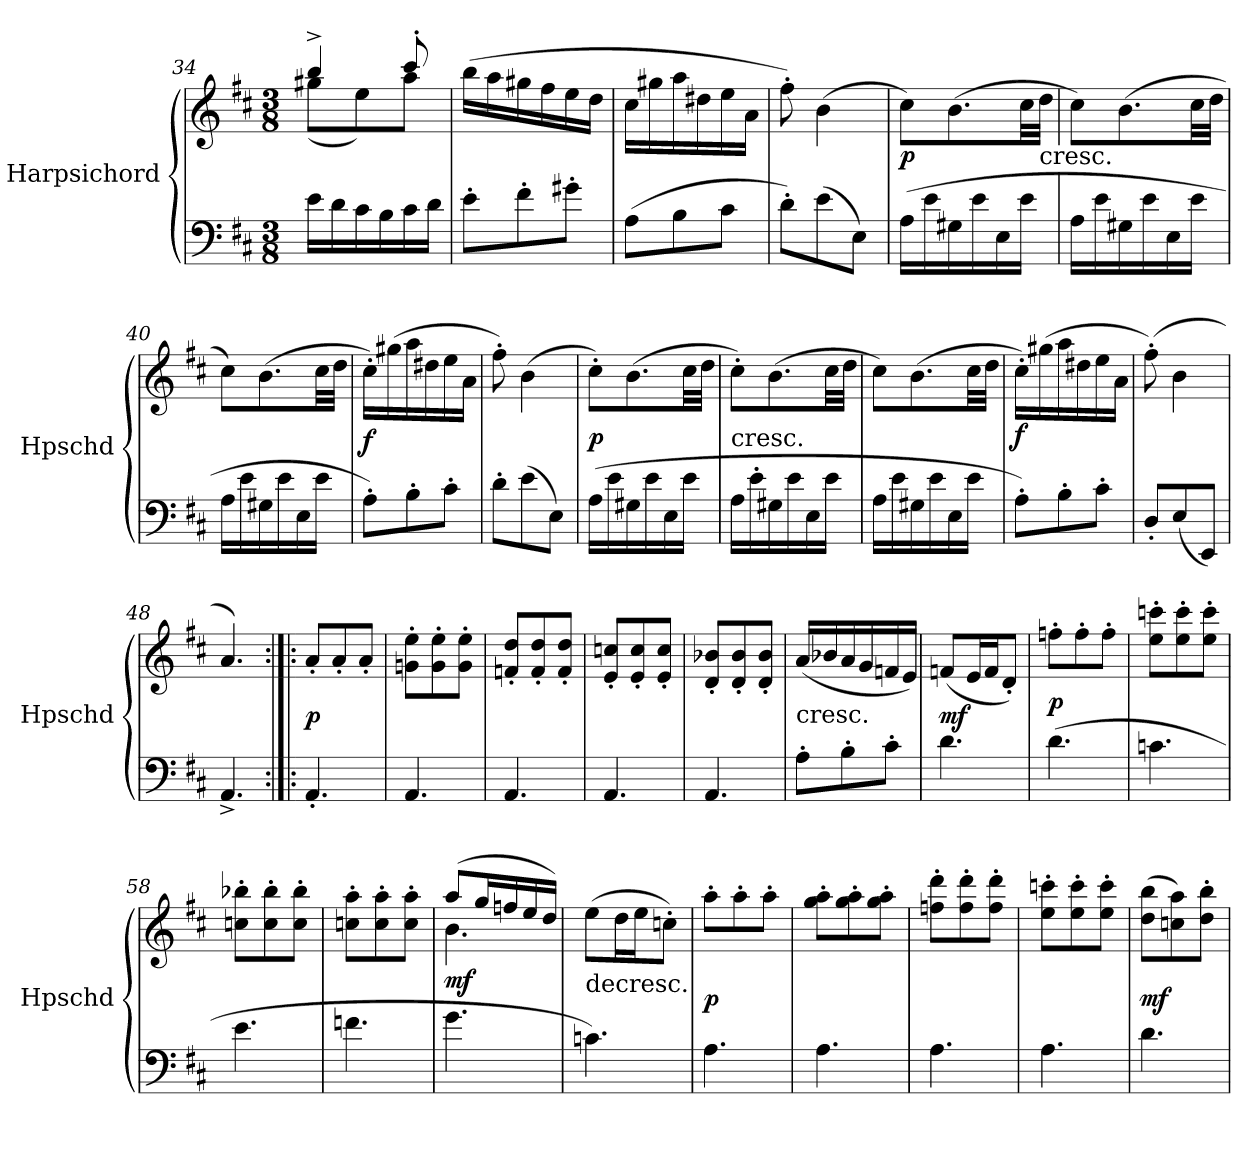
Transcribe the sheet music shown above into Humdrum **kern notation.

**kern	**kern	**dynam
*part1	*part1	*part1
*staff2	*staff1	*staff1/2
*I"Harpsichord	*	*
*I'Hpschd	*	*
*clefF4	*clefG2	*
*k[f#c#]	*k[f#c#]	*
*D:	*D:	*
*M3/8	*M3/8	*
=34	=34	=34
*	*^	*
16e\LL	4bb^/	(8gg#X\L	.
16d\	.	.	.
16c#\	.	8ee\)	.
16B\	.	.	.
16c#\	8ccc#'/	8aa\J	.
16d\JJ	.	.	.
*	*v	*v	*
=35	=35	=35
8e'\L	(16bb\LL	.
.	16aa\	.
8f#'\	16gg#X\	.
.	16ff#\	.
8g#X'\J	16ee\	.
.	16dd\JJ	.
=36	=36	=36
(8A\L	16cc#\LL	.
.	16gg#X\	.
8B\	16aa\	.
.	16dd#X\	.
8c#\J	16ee\	.
.	16a\JJ	.
=37	=37	=37
8d'\L)	8ff#'\)	.
(8e\	(4b\	.
8E\J)	.	.
=38	=38	=38
(16A\LL	8cc#\L)	p
16e\	.	.
16G#X\	(8.b\	.
16e\	.	.
16E\	.	.
16e\JJ	32cc#\LL	.
!	!LO:TX:c:t=cresc.	!
.	32dd\JJJ	.
=39	=39	=39
16A\LL	8cc#\L)	.
16e\	.	.
16G#X\	(8.b\	.
16e\	.	.
16E\	.	.
16e\JJ	32cc#\LL	.
.	32dd\JJJ	.
=40	=40	=40
16A\LL	8cc#\L)	.
16e\	.	.
16G#X\	(8.b\	.
16e\	.	.
16E\	.	.
16e\JJ	32cc#\LL	.
.	32dd\JJJ	.
=41	=41	=41
8A'\L)	16cc#'\LL)	f
.	(16gg#X\	.
8B'\	16aa\	.
.	16dd#X\	.
8c#'\J	16ee\	.
.	16a\JJ	.
=42	=42	=42
8d'\L	8ff#'\)	.
(8e\	(4b\	.
8E\J)	.	.
=43	=43	=43
(16A\LL	8cc#'\L)	p
16e\	.	.
16G#X\	(8.b\	.
16e\	.	.
16E\	.	.
16e\JJ	32cc#\LL	.
.	32dd\JJJ	.
=44	=44	=44
!	!LO:TX:c:t=cresc.	!
16A\LL	8cc#'\L)	.
16e'\	.	.
16G#X\	(8.b\	.
16e\	.	.
16E\	.	.
16e\JJ	32cc#\LL	.
.	32dd\JJJ	.
=45	=45	=45
16A\LL	8cc#\L)	.
16e\	.	.
16G#X\	(8.b\	.
16e\	.	.
16E\	.	.
16e\JJ	32cc#\LL	.
.	32dd\JJJ	.
=46	=46	=46
8A'\L)	16cc#'\LL)	f
.	(16gg#X\	.
8B'\	16aa\	.
.	16dd#X\	.
8c#'\J	16ee\	.
.	16a\JJ	.
=47	=47	=47
8D'/L	(8ff#'\)	.
(8E/	4b\	.
8EE/J)	.	.
=48	=48	=48
4.AA^/	4.a/)	.
=49:|!|:	=49:|!|:	=49:|!|:
4.AA'/	8a'/L	p
.	8a'/	.
.	8a'/J	.
=50	=50	=50
4.AA/	8gn'\ 8ee'\L	.
.	8g'\ 8ee'\	.
.	8g'\ 8ee'\J	.
=51	=51	=51
4.AA/	8fn'/ 8dd'/L	.
.	8f'/ 8dd'/	.
.	8f'/ 8dd'/J	.
=52	=52	=52
4.AA/	8e'/ 8ccn'/L	.
.	8e'/ 8cc'/	.
.	8e'/ 8cc'/J	.
=53	=53	=53
4.AA/	8d'/ 8b-X'/L	.
.	8d'/ 8b-'/	.
.	8d'/ 8b-'/J	.
=54	=54	=54
!	!LO:TX:c:t=cresc.	!
8A'\L	(16a/LL	.
.	16b-X/	.
8B'\	16a/	.
.	16g/	.
8c#'\J	16fn/	.
.	16e/JJ)	.
=55	=55	=55
4.d\	(8fn/L	mf
.	16e/L	.
.	16f/J	.
.	8d'/J)	.
=56	=56	=56
(4.d\	8ffn'\L	p
.	8ff'\	.
.	8ff'\J	.
=57	=57	=57
4.cn\	8ee'\ 8cccn'\L	.
.	8ee'\ 8ccc'\	.
.	8ee'\ 8ccc'\J	.
=58	=58	=58
4.e\	8ccn'\ 8bb-X'\L	.
.	8cc'\ 8bb-'\	.
.	8cc'\ 8bb-'\J	.
=59	=59	=59
4.fn\	8ccn'\ 8aa'\L	.
.	8cc'\ 8aa'\	.
.	8cc'\ 8aa'\J	.
=60	=60	=60
*	*^	*
4.g\	(8aa/L	4.b\	mf
.	16gg/L	.	.
.	16ffn/	.	.
.	16ee/	.	.
.	16dd/JJ)	.	.
*	*v	*v	*
=61	=61	=61
!	!LO:TX:c:t=decresc.	!
4.cn\)	(8ee\L	.
.	16dd\L	.
.	16ee\J	.
.	8ccn'\J)	.
=62	=62	=62
4.A\	8aa'\L	p
.	8aa'\	.
.	8aa'\J	.
=63	=63	=63
4.A\	8gg'\ 8aa'\L	.
.	8gg'\ 8aa'\	.
.	8gg'\ 8aa'\J	.
=64	=64	=64
4.A\	8ffn'\ 8ddd'\L	.
.	8ff'\ 8ddd'\	.
.	8ff'\ 8ddd'\J	.
=65	=65	=65
4.A\	8ee'\ 8cccn'\L	.
.	8ee'\ 8ccc'\	.
.	8ee'\ 8ccc'\J	.
=66	=66	=66
4.d\	(8dd\ 8bb\L	mf
.	8ccn\ 8aa\)	.
.	8dd'\ 8bb'\J	.
=	=	=
*-	*-	*-
